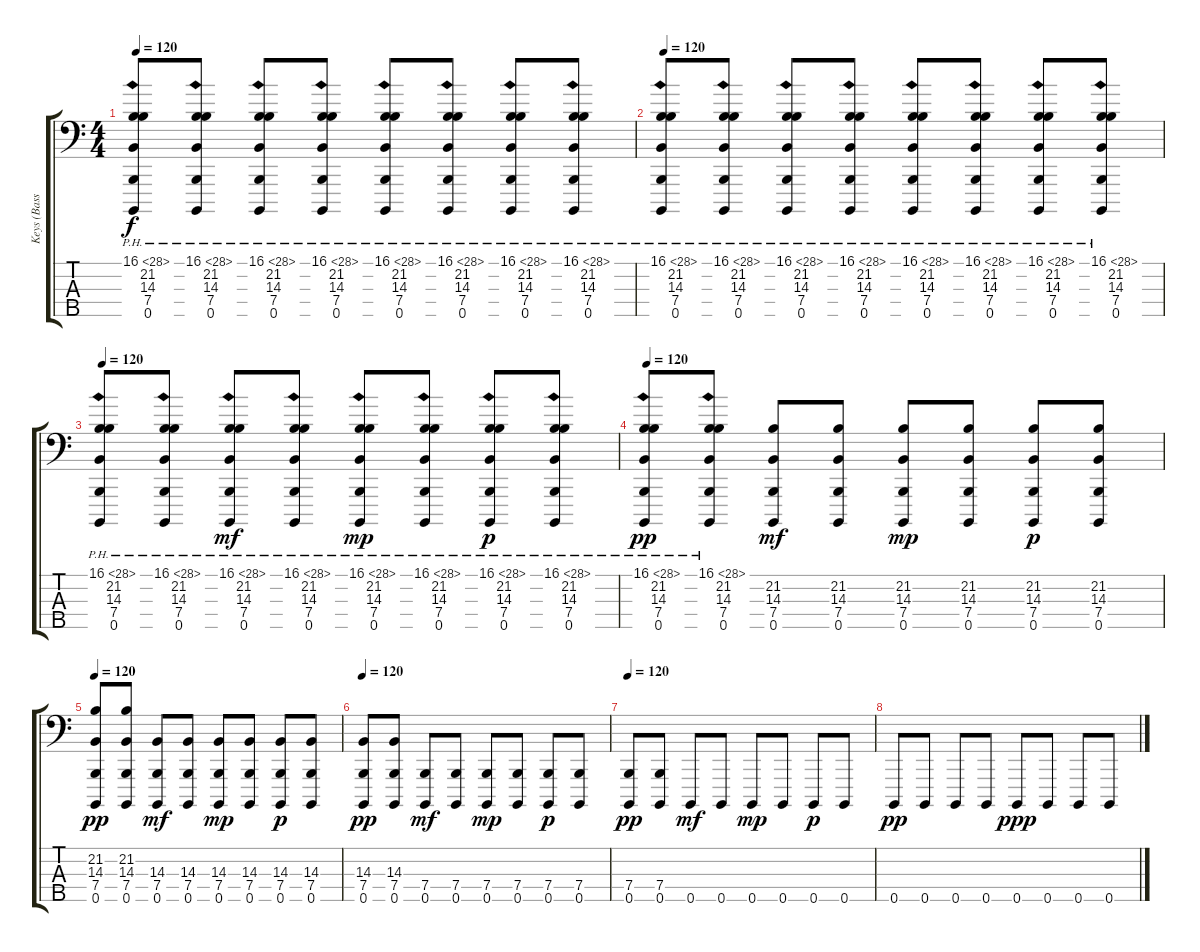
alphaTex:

\track ("Keys (Bass)" "Keys (Bass") {instrument pad1newage}
\staff {score tabs}
\tuning (G2 D2 A1 E1 B0) {hide}
\ts (4 4)
\tempo 120
\clef f4
\ks c
(16.1{ph 12} 21.2 14.3 7.4 0.5).8{dy f instrument pad1newage} (16.1{ph 12} 21.2 14.3 7.4 0.5).8 (16.1{ph 12} 21.2 14.3 7.4 0.5).8 (16.1{ph 12} 21.2 14.3 7.4 0.5).8 (16.1{ph 12} 21.2 14.3 7.4 0.5).8 (16.1{ph 12} 21.2 14.3 7.4 0.5).8 (16.1{ph 12} 21.2 14.3 7.4 0.5).8 (16.1{ph 12} 21.2 14.3 7.4 0.5).8 |
\tempo 120
(16.1{ph 12} 21.2 14.3 7.4 0.5).8{instrument pad1newage} (16.1{ph 12} 21.2 14.3 7.4 0.5).8 (16.1{ph 12} 21.2 14.3 7.4 0.5).8 (16.1{ph 12} 21.2 14.3 7.4 0.5).8 (16.1{ph 12} 21.2 14.3 7.4 0.5).8 (16.1{ph 12} 21.2 14.3 7.4 0.5).8 (16.1{ph 12} 21.2 14.3 7.4 0.5).8 (16.1{ph 12} 21.2 14.3 7.4 0.5).8 |
\tempo 120
(16.1{ph 12} 21.2 14.3 7.4 0.5).8{instrument pad1newage} (16.1{ph 12} 21.2 14.3 7.4 0.5).8 (16.1{ph 12} 21.2 14.3 7.4 0.5).8{dy mf} (16.1{ph 12} 21.2 14.3 7.4 0.5).8 (16.1{ph 12} 21.2 14.3 7.4 0.5).8{dy mp} (16.1{ph 12} 21.2 14.3 7.4 0.5).8 (16.1{ph 12} 21.2 14.3 7.4 0.5).8{dy p} (16.1{ph 12} 21.2 14.3 7.4 0.5).8 |
\tempo 120
(16.1{ph 12} 21.2 14.3 7.4 0.5).8{dy pp instrument pad1newage} (16.1{ph 12} 21.2 14.3 7.4 0.5).8 (21.2 14.3 7.4 0.5).8{dy mf} (21.2 14.3 7.4 0.5).8 (21.2 14.3 7.4 0.5).8{dy mp} (21.2 14.3 7.4 0.5).8 (21.2 14.3 7.4 0.5).8{dy p} (21.2 14.3 7.4 0.5).8 |
\tempo 120
(21.2 14.3 7.4 0.5).8{dy pp instrument pad1newage} (21.2 14.3 7.4 0.5).8 (14.3 7.4 0.5).8{dy mf} (14.3 7.4 0.5).8 (14.3 7.4 0.5).8{dy mp} (14.3 7.4 0.5).8 (14.3 7.4 0.5).8{dy p} (14.3 7.4 0.5).8 |
\tempo 120
(14.3 7.4 0.5).8{dy pp instrument pad1newage} (14.3 7.4 0.5).8 (7.4 0.5).8{dy mf} (7.4 0.5).8 (7.4 0.5).8{dy mp} (7.4 0.5).8 (7.4 0.5).8{dy p} (7.4 0.5).8 |
\tempo 120
(7.4 0.5).8{dy pp instrument pad1newage} (7.4 0.5).8 0.5.8{dy mf} 0.5.8 0.5.8{dy mp} 0.5.8 0.5.8{dy p} 0.5.8 |
0.5.8{dy pp} 0.5.8 0.5.8 0.5.8 0.5.8{dy ppp} 0.5.8 0.5.8 0.5.8
